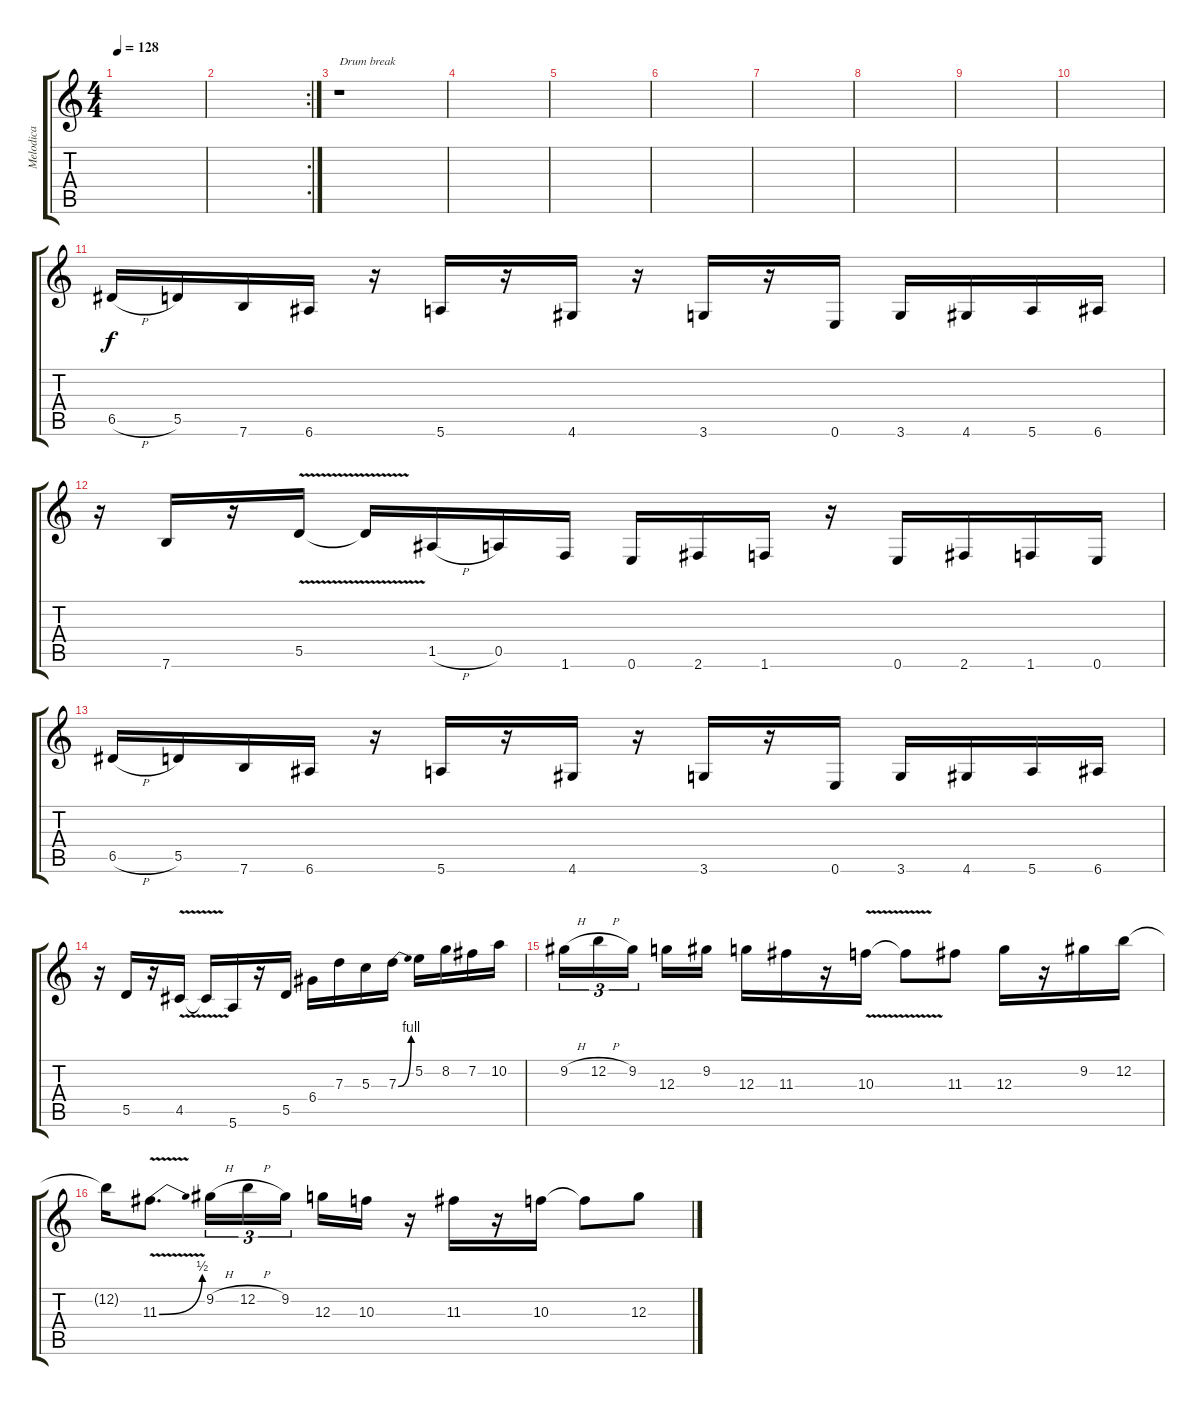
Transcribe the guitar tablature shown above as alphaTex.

\track ("Melodica" "Melodica") {instrument distortionguitar}
\staff {score tabs}
\tuning (E4 B3 G3 D3 A2 E2) {hide}
\ts (4 4)
\tempo 128
\clef g2
\ks c
|
\rc 2
|
r.1{txt "Drum break"} |
|
|
|
|
|
|
|
6.5{h}.16 5.5.16 7.6.16 6.6.16 r.16 5.6.16 r.16 4.6.16 r.16 3.6.16 r.16 0.6.16 3.6.16 4.6.16 5.6.16 6.6.16 |
r.16 7.6.16 r.16 5.5{v}.16 5.5{t}.16 1.5{h}.16 0.5.16 1.6.16 0.6.16 2.6.16 1.6.16 r.16 0.6.16 2.6.16 1.6.16 0.6.16 |
6.5{h}.16 5.5.16 7.6.16 6.6.16 r.16 5.6.16 r.16 4.6.16 r.16 3.6.16 r.16 0.6.16 3.6.16 4.6.16 5.6.16 6.6.16 |
r.16 5.5.16 r.16 4.5{v}.16 4.5{t}.16 5.6.16 r.16 5.5.16 6.4.16 7.3.16 5.3.16 7.3{be (bend 0 0 60 4)}.16 5.2.16 8.2.16 7.2.16 10.2.16 |
9.2{h}.16{tu (3 2)} 12.2{h}.16{tu (3 2)} 9.2.16{tu (3 2) beam splitsecondary} 12.3.16 9.2.16 12.3.16 11.3.16 r.16 10.3{v}.16 10.3{t}.8 11.3.8 12.3.16 r.16 9.2.16 12.2.16 |
12.2{t}.16 11.3{be (bend 0 0 60 2) v}.8{d} 9.2{h}.16{tu (3 2)} 12.2{h}.16{tu (3 2)} 9.2.16{tu (3 2) beam splitsecondary} 12.3.16 10.3.16 r.16 11.3.16 r.16 10.3.16 10.3{t}.8 12.3.8
